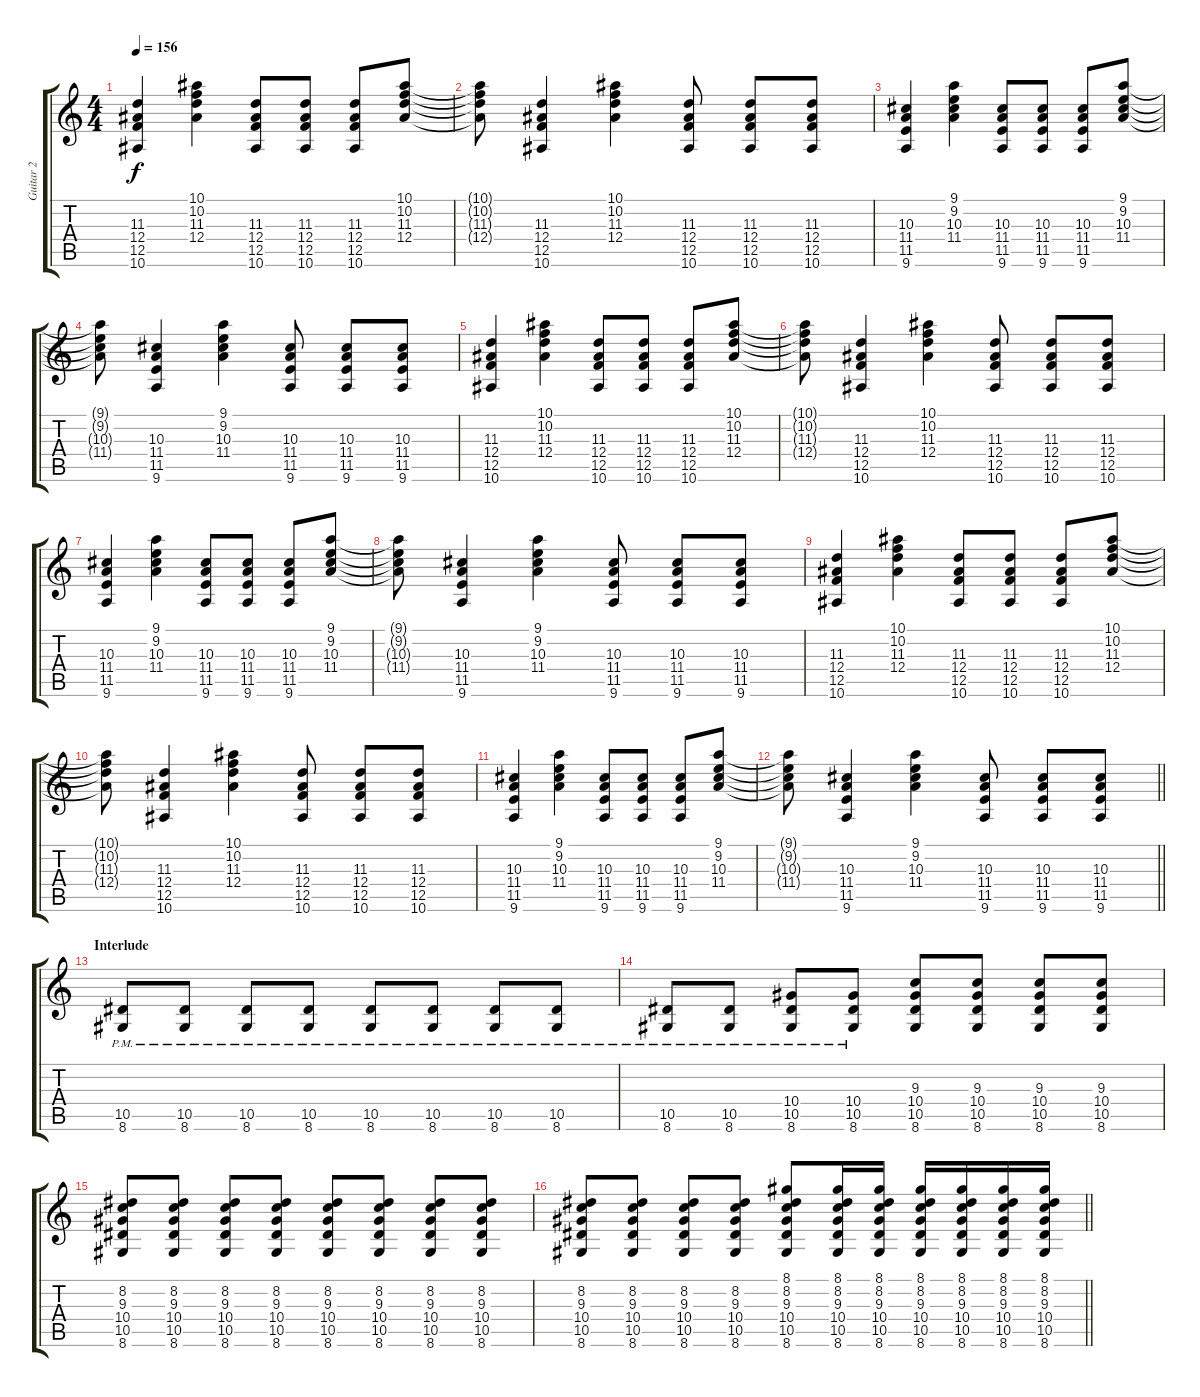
\track ("Guitar 2" "Guitar 2") {instrument overdrivenguitar}
\staff {score tabs}
\tuning (C4 G3 Eb3 Bb2 F2 C2) {hide}
\ts (4 4)
\tempo 156
\clef g2
\ks c
(11.3 12.4 12.5 10.6).4{dy f} (10.1 10.2 11.3 12.4).4 (11.3 12.4 12.5 10.6).8 (11.3 12.4 12.5 10.6).8 (11.3 12.4 12.5 10.6).8 (10.1 10.2 11.3 12.4).8 |
(10.1{t} 10.2{t} 11.3{t} 12.4{t}).8 (11.3 12.4 12.5 10.6).4 (10.1 10.2 11.3 12.4).4 (11.3 12.4 12.5 10.6).8 (11.3 12.4 12.5 10.6).8 (11.3 12.4 12.5 10.6).8 |
(10.3 11.4 11.5 9.6).4 (9.1 9.2 10.3 11.4).4 (10.3 11.4 11.5 9.6).8 (10.3 11.4 11.5 9.6).8 (10.3 11.4 11.5 9.6).8 (9.1 9.2 10.3 11.4).8 |
(9.1{t} 9.2{t} 10.3{t} 11.4{t}).8 (10.3 11.4 11.5 9.6).4 (9.1 9.2 10.3 11.4).4 (10.3 11.4 11.5 9.6).8 (10.3 11.4 11.5 9.6).8 (10.3 11.4 11.5 9.6).8 |
(11.3 12.4 12.5 10.6).4 (10.1 10.2 11.3 12.4).4 (11.3 12.4 12.5 10.6).8 (11.3 12.4 12.5 10.6).8 (11.3 12.4 12.5 10.6).8 (10.1 10.2 11.3 12.4).8 |
(10.1{t} 10.2{t} 11.3{t} 12.4{t}).8 (11.3 12.4 12.5 10.6).4 (10.1 10.2 11.3 12.4).4 (11.3 12.4 12.5 10.6).8 (11.3 12.4 12.5 10.6).8 (11.3 12.4 12.5 10.6).8 |
(10.3 11.4 11.5 9.6).4 (9.1 9.2 10.3 11.4).4 (10.3 11.4 11.5 9.6).8 (10.3 11.4 11.5 9.6).8 (10.3 11.4 11.5 9.6).8 (9.1 9.2 10.3 11.4).8 |
(9.1{t} 9.2{t} 10.3{t} 11.4{t}).8 (10.3 11.4 11.5 9.6).4 (9.1 9.2 10.3 11.4).4 (10.3 11.4 11.5 9.6).8 (10.3 11.4 11.5 9.6).8 (10.3 11.4 11.5 9.6).8 |
(11.3 12.4 12.5 10.6).4 (10.1 10.2 11.3 12.4).4 (11.3 12.4 12.5 10.6).8 (11.3 12.4 12.5 10.6).8 (11.3 12.4 12.5 10.6).8 (10.1 10.2 11.3 12.4).8 |
(10.1{t} 10.2{t} 11.3{t} 12.4{t}).8 (11.3 12.4 12.5 10.6).4 (10.1 10.2 11.3 12.4).4 (11.3 12.4 12.5 10.6).8 (11.3 12.4 12.5 10.6).8 (11.3 12.4 12.5 10.6).8 |
(10.3 11.4 11.5 9.6).4 (9.1 9.2 10.3 11.4).4 (10.3 11.4 11.5 9.6).8 (10.3 11.4 11.5 9.6).8 (10.3 11.4 11.5 9.6).8 (9.1 9.2 10.3 11.4).8 |
\barLineRight lightlight
(9.1{t} 9.2{t} 10.3{t} 11.4{t}).8 (10.3 11.4 11.5 9.6).4 (9.1 9.2 10.3 11.4).4 (10.3 11.4 11.5 9.6).8 (10.3 11.4 11.5 9.6).8 (10.3 11.4 11.5 9.6).8 |
\section ("" "Interlude")
(10.5{pm} 8.6{pm}).8 (10.5{pm} 8.6{pm}).8 (10.5{pm} 8.6{pm}).8 (10.5{pm} 8.6{pm}).8 (10.5{pm} 8.6{pm}).8 (10.5{pm} 8.6{pm}).8 (10.5{pm} 8.6{pm}).8 (10.5{pm} 8.6{pm}).8 |
(10.5{pm} 8.6{pm}).8 (10.5{pm} 8.6{pm}).8 (10.4{pm} 10.5{pm} 8.6{pm}).8 (10.4{pm} 10.5{pm} 8.6{pm}).8 (9.3 10.4 10.5 8.6).8 (9.3 10.4 10.5 8.6).8 (9.3 10.4 10.5 8.6).8 (9.3 10.4 10.5 8.6).8 |
(8.2 9.3 10.4 10.5 8.6).8 (8.2 9.3 10.4 10.5 8.6).8 (8.2 9.3 10.4 10.5 8.6).8 (8.2 9.3 10.4 10.5 8.6).8 (8.2 9.3 10.4 10.5 8.6).8 (8.2 9.3 10.4 10.5 8.6).8 (8.2 9.3 10.4 10.5 8.6).8 (8.2 9.3 10.4 10.5 8.6).8 |
\barLineRight lightlight
(8.2 9.3 10.4 10.5 8.6).8 (8.2 9.3 10.4 10.5 8.6).8 (8.2 9.3 10.4 10.5 8.6).8 (8.2 9.3 10.4 10.5 8.6).8 (8.1 8.2 9.3 10.4 10.5 8.6).8 (8.1 8.2 9.3 10.4 10.5 8.6).16 (8.1 8.2 9.3 10.4 10.5 8.6).16 (8.1 8.2 9.3 10.4 10.5 8.6).16 (8.1 8.2 9.3 10.4 10.5 8.6).16 (8.1 8.2 9.3 10.4 10.5 8.6).16 (8.1 8.2 9.3 10.4 10.5 8.6).16
